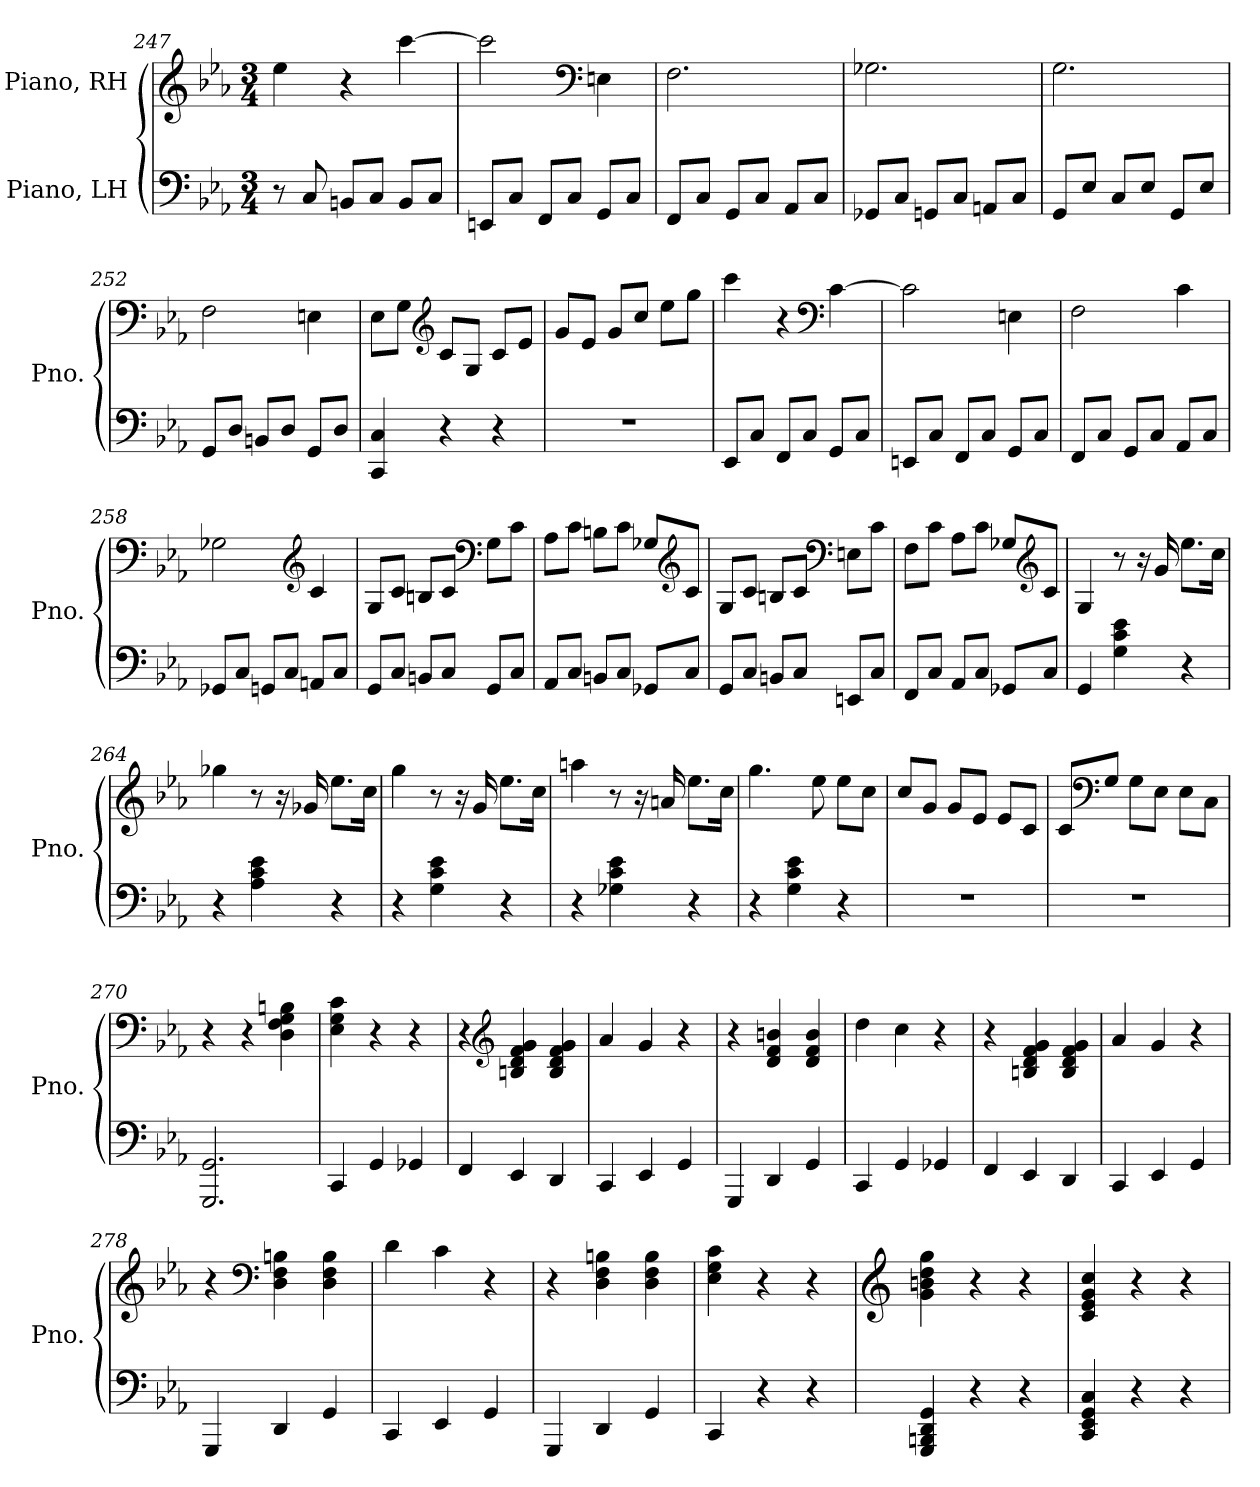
**kern	**kern
*part2	*part1
*staff2	*staff1
*I"Piano, LH	*I"Piano, RH
*I'Pno.	*I'Pno.
*clefF4	*clefG2
*k[b-e-a-]	*k[b-e-a-]
*M3/4	*M3/4
=247	=247
8r	4ee-\
8C/	.
8BBn/L	4r
8C/J	.
8BB/L	[4ccc\
8C/J	.
=248	=248
8EEn/L	2ccc\]
8C/J	.
8FF/L	.
8C/J	.
*	*clefF4
8GG/L	4En\
8C/J	.
=249	=249
8FF/L	2.F\
8C/J	.
8GG/L	.
8C/J	.
8AA-/L	.
8C/J	.
!!LO:LB:g=z
=250	=250
8GG-X/L	2.G-X\
8C/J	.
8GGn/L	.
8C/J	.
8AAn/L	.
8C/J	.
=251	=251
8GG/L	2.G\
8E-/J	.
8C/L	.
8E-/J	.
8GG/L	.
8E-/J	.
=252	=252
8GG/L	2F\
8D/J	.
8BBn/L	.
8D/J	.
8GG/L	4En\
8D/J	.
=253	=253
4CC/ 4C/	8E-\L
.	8G\J
*	*clefG2
4r	8c/L
.	8G/J
4r	8c/L
.	8e-/J
=254	=254
2.r	8g/L
.	8e-/J
.	8g/L
.	8cc/J
.	8ee-\L
.	8gg\J
!!LO:LB:g=z
=255	=255
8EE-/L	4ccc\
8C/J	.
8FF/L	4r
8C/J	.
*	*clefF4
8GG/L	[4c\
8C/J	.
=256	=256
8EEn/L	2c\]
8C/J	.
8FF/L	.
8C/J	.
8GG/L	4En\
8C/J	.
=257	=257
8FF/L	2F\
8C/J	.
8GG/L	.
8C/J	.
8AA-/L	4c\
8C/J	.
=258	=258
8GG-X/L	2G-X\
8C/J	.
8GGn/L	.
8C/J	.
*	*clefG2
8AAn/L	4c/
8C/J	.
=259	=259
8GG/L	8G/L
8C/J	8c/J
8BBn/L	8Bn/L
8C/J	8c/J
*	*clefF4
8GG/L	8G\L
8C/J	8c\J
!!LO:LB:g=z
=260	=260
8AA-/L	8A-\L
8C/J	8c\J
8BBn/L	8Bn\L
8C/J	8c\J
8GG-X/L	8G-X/L
*	*clefG2
8C/J	8c/J
=261	=261
8GG/L	8G/L
8C/J	8c/J
8BBn/L	8Bn/L
8C/J	8c/J
*	*clefF4
8EEn/L	8En\L
8C/J	8c\J
=262	=262
8FF/L	8F\L
8C/J	8c\J
8AA-/L	8A-\L
8C/J	8c\J
8GG-X/L	8G-X/L
*	*clefG2
8C/J	8c/J
=263	=263
4GG/	4G/
4G\ 4c\ 4e-\	8r
.	16r
.	16g/
4r	8.ee-\L
.	16cc\Jk
!!LO:PB:g=z
=264	=264
4r	4gg-X\
4A-\ 4c\ 4e-\	8r
.	16r
.	16g-X/
4r	8.ee-\L
.	16cc\Jk
=265	=265
4r	4gg\
4G\ 4c\ 4e-\	8r
.	16r
.	16g/
4r	8.ee-\L
.	16cc\Jk
=266	=266
4r	4aan\
4G-X\ 4c\ 4e-\	8r
.	16r
.	16an/
4r	8.ee-\L
.	16cc\Jk
=267	=267
4r	4.gg\
4G\ 4c\ 4e-\	.
.	8ee-\
4r	8ee-\L
.	8cc\J
=268	=268
2.r	8cc/L
.	8g/J
.	8g/L
.	8e-/J
.	8e-/L
.	8c/J
!!LO:LB:g=z
=269	=269
2.r	8c/L
*	*clefF4
.	8G/J
.	8G\L
.	8E-\J
.	8E-\L
.	8C\J
=270	=270
2.GGG/ 2.GG/	4r
.	4r
.	4D\ 4F\ 4G\ 4Bn\
=271	=271
4CC/	4E-\ 4G\ 4c\
4GG/	4r
4GG-X/	4r
=272	=272
4FF/	4r
*	*clefG2
4EE-/	4Bn/ 4d/ 4f/ 4g/
4DD/	4B/ 4d/ 4f/ 4g/
=273	=273
4CC/	4a-/
4EE-/	4g/
4GG/	4r
=274	=274
4GGG/	4r
4DD/	4d/ 4f/ 4bn/
4GG/	4d/ 4f/ 4b/
=275	=275
4CC/	4dd\
4GG/	4cc\
4GG-X/	4r
!!LO:LB:g=z
=276	=276
4FF/	4r
4EE-/	4Bn/ 4d/ 4f/ 4g/
4DD/	4B/ 4d/ 4f/ 4g/
=277	=277
4CC/	4a-/
4EE-/	4g/
4GG/	4r
=278	=278
4GGG/	4r
*	*clefF4
4DD/	4D\ 4F\ 4Bn\
4GG/	4D\ 4F\ 4B\
=279	=279
4CC/	4d\
4EE-/	4c\
4GG/	4r
=280	=280
4GGG/	4r
4DD/	4D\ 4F\ 4Bn\
4GG/	4D\ 4F\ 4B\
=281	=281
4CC/	4E-\ 4G\ 4c\
4r	4r
4r	4r
=282	=282
*	*clefG2
4GGG/ 4BBBn/ 4DD/ 4GG/	4g\ 4bn\ 4dd\ 4gg\
4r	4r
4r	4r
=283	=283
4CC/ 4EE-/ 4GG/ 4C/	4c/ 4e-/ 4g/ 4cc/
4r	4r
4r	4r
=	=
*-	*-
